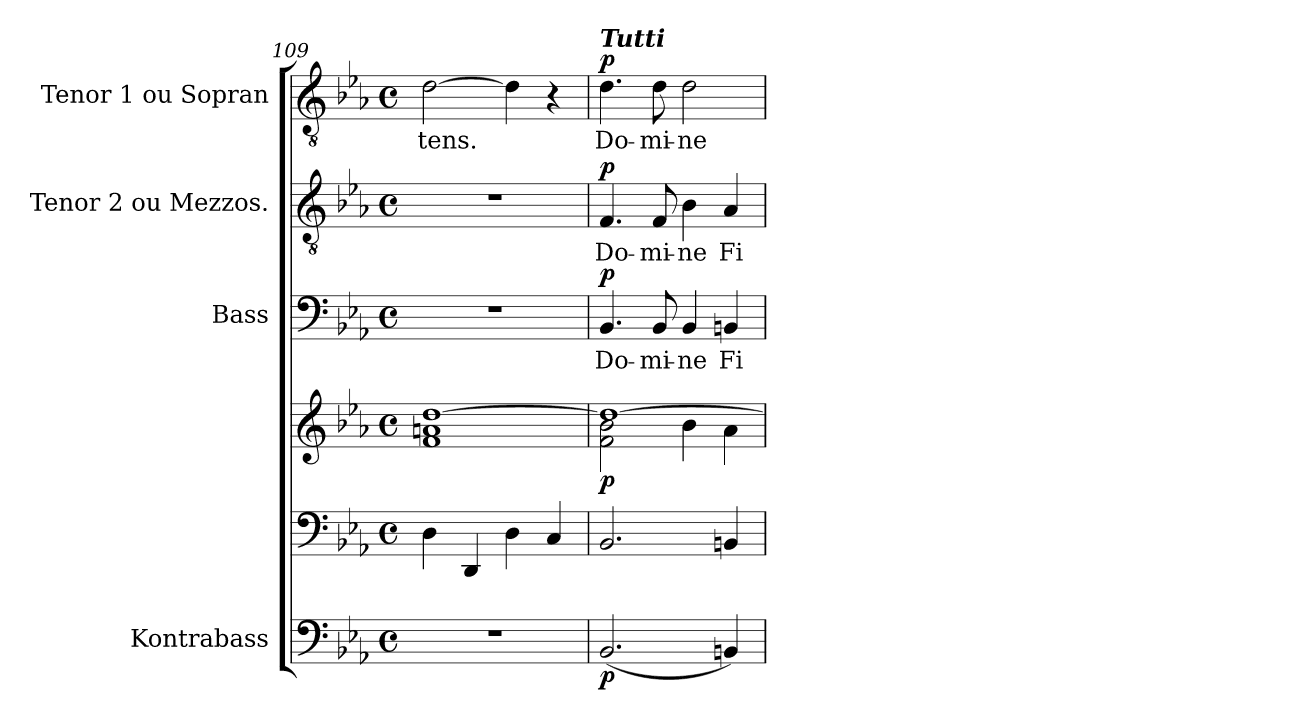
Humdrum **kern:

**kern	**dynam	**kern	**kern	**dynam	**kern	**text	**dynam	**kern	**text	**dynam	**kern	**text	**dynam
*part5	*part5	*part4	*part4	*part4	*part3	*part3	*part3	*part2	*part2	*part2	*part1	*part1	*part1
*staff6	*staff6	*staff5	*staff4	*staff4/5	*staff3	*staff3	*staff3	*staff2	*staff2	*staff2	*staff1	*staff1	*staff1
*I"Kontrabass	*	*	*	*	*I"Bass	*	*	*I"Tenor 2 ou Mezzos.	*	*	*I"Tenor 1 ou Sopran	*	*
*I'Kb.	*	*	*	*	*	*	*	*	*	*	*	*	*
*clefF4	*	*clefF4	*clefG2	*	*clefF4	*	*	*clefGv2	*	*	*clefGv2	*	*
*ITrd7c12	*	*	*	*	*	*	*	*	*	*	*	*	*
*k[b-e-a-]	*	*k[b-e-a-]	*k[b-e-a-]	*	*k[b-e-a-]	*	*	*k[b-e-a-]	*	*	*k[b-e-a-]	*	*
*E-:	*	*E-:	*E-:	*	*E-:	*	*	*E-:	*	*	*E-:	*	*
*M4/4	*	*M4/4	*M4/4	*	*M4/4	*	*	*M4/4	*	*	*M4/4	*	*
*met(c)	*	*met(c)	*met(c)	*	*met(c)	*	*	*met(c)	*	*	*met(c)	*	*
=109	=109	=109	=109	=109	=109	=109	=109	=109	=109	=109	=109	=109	=109
*	*	*	*^	*	*	*	*	*	*	*	*	*	*
!	!	!	!	!	!	!	!	!	!	!	!	!	!LO:LY:b	!
1r	.	4D\	[>1dd	1f 1an	.	1r	.	.	1r	.	.	[2d\	-tens.	.
.	.	4DD/	.	.	.	.	.	.	.	.	.	.	.	.
.	.	4D\	.	.	.	.	.	.	.	.	.	4d\]	.	.
.	.	4C/	.	.	.	.	.	.	.	.	.	4r	.	.
=110	=110	=110	=110	=110	=110	=110	=110	=110	=110	=110	=110	=110	=110	=110
!	!	!	!	!	!	!	!	!	!	!	!	!LO:TX:a:Bi:t=Tutti	!	!
!	!LO:DY:b	!	!	!	!LO:DY:b	!	!LO:LY:b	!LO:DY:a	!	!LO:LY:b	!LO:DY:a	!	!LO:LY:b	!LO:DY:a
(<2.BBB-/	p	2.BB-/	1dd_	2f\ 2b-\	p	4.BB-/	Do-	p	4.F/	Do-	p	4.d\	Do-	p
!	!	!	!	!	!	!	!LO:LY:b	!	!	!LO:LY:b	!	!	!LO:LY:b	!
.	.	.	.	.	.	8BB-/	-mi-	.	8F/	-mi-	.	8d\	-mi-	.
!	!	!	!	!	!	!	!LO:LY:b	!	!	!LO:LY:b	!	!	!LO:LY:b	!
.	.	.	.	4b-\	.	4BB-/	-ne	.	4B-\	-ne	.	2d\	-ne	.
!	!	!	!	!	!	!	!LO:LY:b	!	!	!LO:LY:b	!	!	!	!
4BBBn/)	.	4BBn/	.	4a-\	.	4BBn/	Fi-	.	4A-/	Fi-	.	.	.	.
*	*	*	*v	*v	*	*	*	*	*	*	*	*	*	*
=	=	=	=	=	=	=	=	=	=	=	=	=	=
*-	*-	*-	*-	*-	*-	*-	*-	*-	*-	*-	*-	*-	*-
